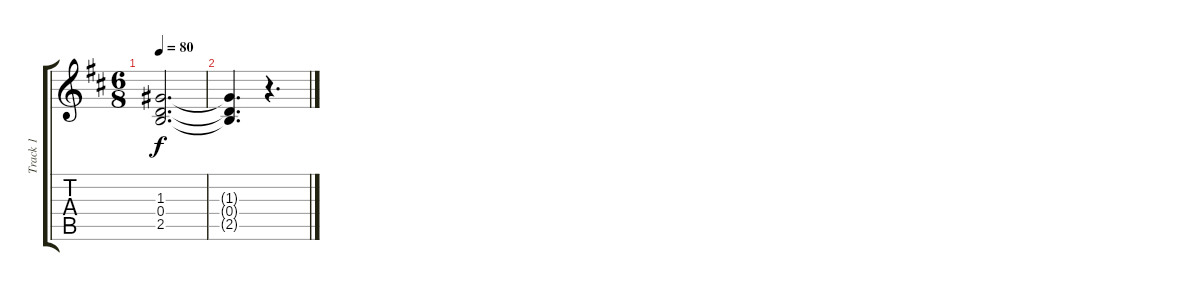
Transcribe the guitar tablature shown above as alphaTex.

\track ("Track 1" "Track 1") {instrument acousticguitarnylon}
\staff {score tabs}
\tuning (E4 B3 G3 D3 A2 E2) {hide}
\ts (6 8)
\tempo 80
\clef g2
\ks d
(1.3 0.4 2.5).2{d dy f} |
(1.3{t} 0.4{t} 2.5{t}).4{d} r.4{d}
